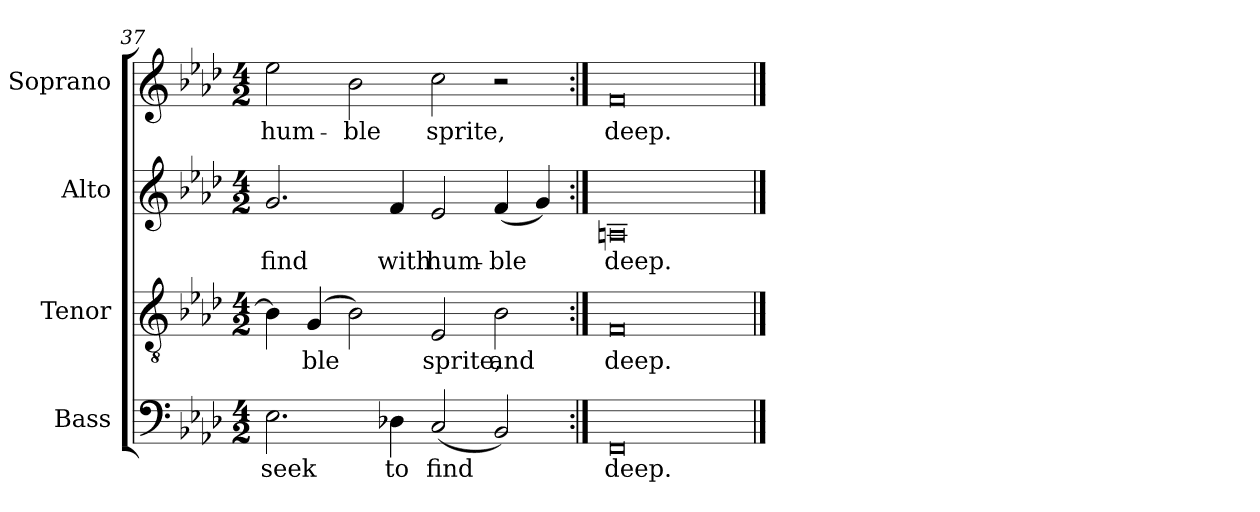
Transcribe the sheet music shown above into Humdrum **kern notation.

**kern	**text	**kern	**text	**kern	**text	**kern	**text
*part4	*part4	*part3	*part3	*part2	*part2	*part1	*part1
*staff4	*staff4	*staff3	*staff3	*staff2	*staff2	*staff1	*staff1
*I"Bass	*	*I"Tenor	*	*I"Alto	*	*I"Soprano	*
*I'B.	*	*I'T.	*	*I'A.	*	*I'S.	*
*clefF4	*	*clefGv2	*	*clefG2	*	*clefG2	*
*	*	*ITrd7c12	*	*	*	*	*
*k[b-e-a-d-]	*	*k[b-e-a-d-]	*	*k[b-e-a-d-]	*	*k[b-e-a-d-]	*
*A-:	*	*A-:	*	*A-:	*	*A-:	*
*M4/2	*	*M4/2	*	*M4/2	*	*M4/2	*
=37	=37	=37	=37	=37	=37	=37	=37
!	!LO:LY:b:color=#000000	!	!	!	!	!	!
!	!	!	!	!	!LO:LY:b:color=#000000	!	!
!	!	!	!	!	!	!	!LO:LY:b:color=#000000
2.E-i\	seek	4BB-i\]	.	2.gi/	find	2ee-i\	hum-
!	!	!	!LO:LY:b:color=#000000	!	!	!	!
.	.	(4GGi/	-ble	.	.	.	.
!	!	!	!	!	!	!	!LO:LY:b:color=#000000
.	.	2BB-i\)	.	.	.	2b-i\	-ble
!	!LO:LY:b:color=#000000	!	!	!	!	!	!
!	!	!	!	!	!LO:LY:b:color=#000000	!	!
4D-Xi\	to	.	.	4fi/	with	.	.
!	!LO:LY:b:color=#000000	!	!	!	!	!	!
!	!	!	!LO:LY:b:color=#000000	!	!	!	!
!	!	!	!	!	!LO:LY:b:color=#000000	!	!
!	!	!	!	!	!	!	!LO:LY:b:color=#000000
(2Ci/	find	2EE-i/	sprite,	2e-i/	hum-	2cci\	sprite,
!	!	!	!LO:LY:b:color=#000000	!	!	!	!
!	!	!	!	!	!LO:LY:b:color=#000000	!	!
2BB-i/)	.	2BB-i\	and	(4fi/	-ble	2r	.
.	.	.	.	4gi/)	.	.	.
=38:|!	=38:|!	=38:|!	=38:|!	=38:|!	=38:|!	=38:|!	=38:|!
!	!LO:LY:b:color=#000000	!	!	!	!	!	!
!	!	!	!LO:LY:b:color=#000000	!	!	!	!
!	!	!	!	!	!LO:LY:b:color=#000000	!	!
!	!	!	!	!	!	!	!LO:LY:b:color=#000000
0FFi	deep.	0FFi	deep.	0Ani	deep.	0fi	deep.
==	==	==	==	==	==	==	==
*-	*-	*-	*-	*-	*-	*-	*-
